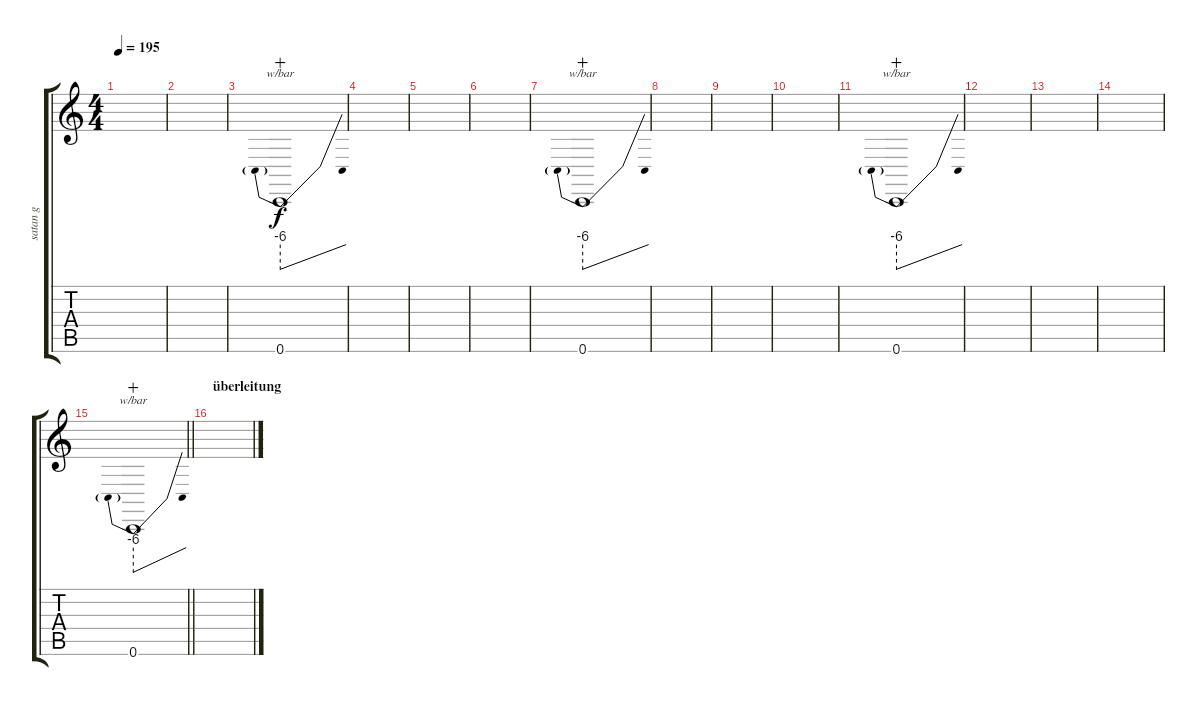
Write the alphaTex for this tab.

\track ("satan g" "satan g") {instrument distortionguitar}
\staff {score tabs}
\tuning (D4 A3 F3 C3 G2 C2) {hide}
\ts (4 4)
\tempo 195
\clef g2
\ks c
|
|
0.6.1{tbe (predivedive default 0 -24 60 0) wahc} |
|
|
|
0.6.1{tbe (predivedive default 0 -24 60 0) wahc} |
|
|
|
0.6.1{tbe (predivedive default 0 -24 60 0) wahc} |
|
|
|
\barLineRight lightlight
0.6.1{tbe (predivedive default 0 -24 60 0) wahc} |
\section ("" "überleitung")
